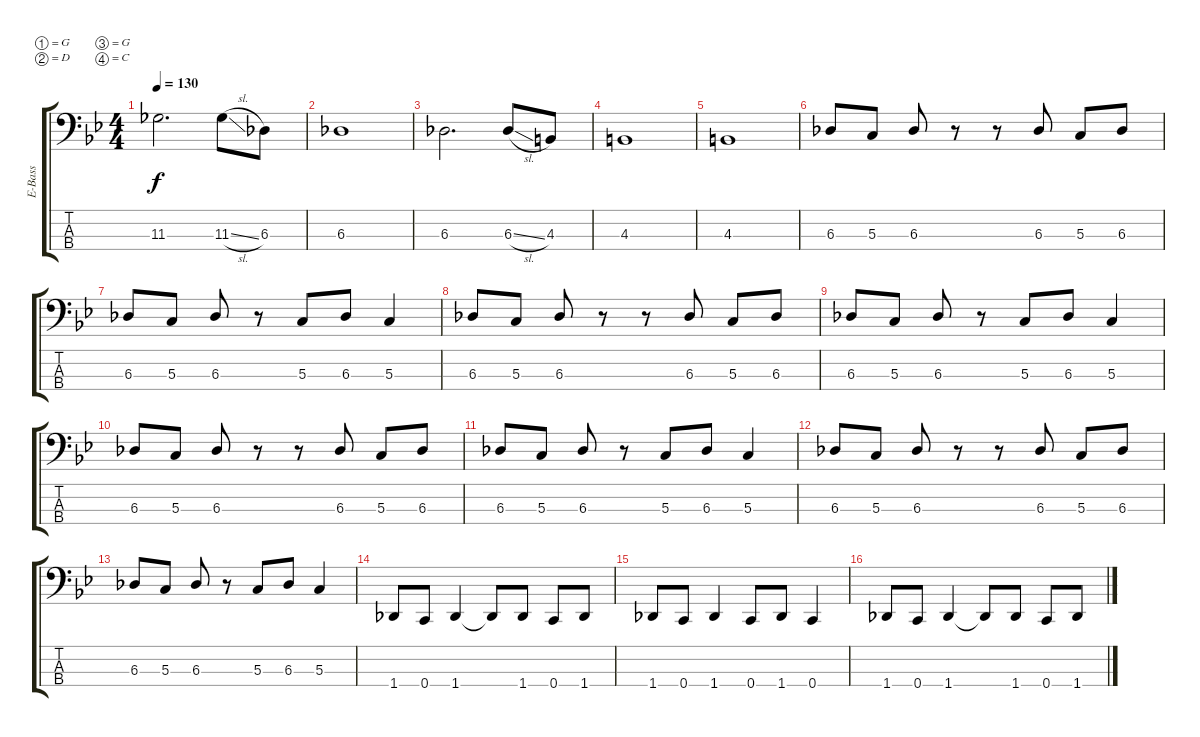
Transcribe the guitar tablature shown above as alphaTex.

\bracketExtendMode groupsimilarinstruments
\otherSystemsTrackNameOrientation horizontal
\track ("Bass" "E-Bass") {instrument electricbassfinger}
\staff {score tabs}
\tuning (G2 D2 G1 C1)
\ts (4 4)
\tempo 130
\clef f4
\ks bb
11.3{acc b}.2{d dy f beam Down} 11.3{sl acc b}.8{beam Down} 6.3{acc b}.8{beam Down} |
6.3{acc b}.1{beam Down} |
6.3{acc b}.2{d beam Down} 6.3{sl acc b}.8{beam Up} 4.3{acc forcenatural}.8{beam Up} |
4.3{acc forcenatural}.1{beam Down} |
4.3{acc forcenatural}.1{beam Up} |
6.3{acc b}.8{beam Up} 5.3{acc forcenatural}.8{beam Up} 6.3{acc b}.8{beam Up} r.8{beam Up} r.8{beam Up} 6.3{acc b}.8{beam Up} 5.3{acc forcenatural}.8{beam Up} 6.3{acc b}.8{beam Up} |
6.3{acc b}.8{beam Up} 5.3{acc forcenatural}.8{beam Up} 6.3{acc b}.8{beam Up} r.8{beam Up} 5.3{acc forcenatural}.8{beam Up} 6.3{acc b}.8{beam Up} 5.3{acc forcenatural}.4{beam Up} |
6.3{acc b}.8{beam Up} 5.3{acc forcenatural}.8{beam Up} 6.3{acc b}.8{beam Up} r.8{beam Up} r.8{beam Up} 6.3{acc b}.8{beam Up} 5.3{acc forcenatural}.8{beam Up} 6.3{acc b}.8{beam Up} |
6.3{acc b}.8{beam Up} 5.3{acc forcenatural}.8{beam Up} 6.3{acc b}.8{beam Up} r.8{beam Up} 5.3{acc forcenatural}.8{beam Up} 6.3{acc b}.8{beam Up} 5.3{acc forcenatural}.4{beam Up} |
6.3{acc b}.8{beam Up} 5.3{acc forcenatural}.8{beam Up} 6.3{acc b}.8{beam Up} r.8{beam Up} r.8{beam Up} 6.3{acc b}.8{beam Up} 5.3{acc forcenatural}.8{beam Up} 6.3{acc b}.8{beam Up} |
6.3{acc b}.8{beam Up} 5.3{acc forcenatural}.8{beam Up} 6.3{acc b}.8{beam Up} r.8{beam Up} 5.3{acc forcenatural}.8{beam Up} 6.3{acc b}.8{beam Up} 5.3{acc forcenatural}.4{beam Up} |
6.3{acc b}.8{beam Up} 5.3{acc forcenatural}.8{beam Up} 6.3{acc b}.8{beam Up} r.8{beam Up} r.8{beam Up} 6.3{acc b}.8{beam Up} 5.3{acc forcenatural}.8{beam Up} 6.3{acc b}.8{beam Up} |
6.3{acc b}.8{beam Up} 5.3{acc forcenatural}.8{beam Up} 6.3{acc b}.8{beam Up} r.8{beam Up} 5.3{acc forcenatural}.8{beam Up} 6.3{acc b}.8{beam Up} 5.3{acc forcenatural}.4{beam Up} |
1.4{acc b}.8{beam Up} 0.4{acc forcenatural}.8{beam Up} 1.4{acc b}.4{beam Up} 1.4{t acc b}.8{beam Up} 1.4{acc b}.8{beam Up} 0.4{acc forcenatural}.8{beam Up} 1.4{acc b}.8{beam Up} |
1.4{acc b}.8{beam Up} 0.4{acc forcenatural}.8{beam Up} 1.4{acc b}.4{beam Up} 0.4{acc forcenatural}.8{beam Up} 1.4{acc b}.8{beam Up} 0.4{acc forcenatural}.4{beam Up} |
1.4{acc b}.8{beam Up} 0.4{acc forcenatural}.8{beam Up} 1.4{acc b}.4{beam Up} 1.4{t acc b}.8{beam Up} 1.4{acc b}.8{beam Up} 0.4{acc forcenatural}.8{beam Up} 1.4{acc b}.8{beam Up}
